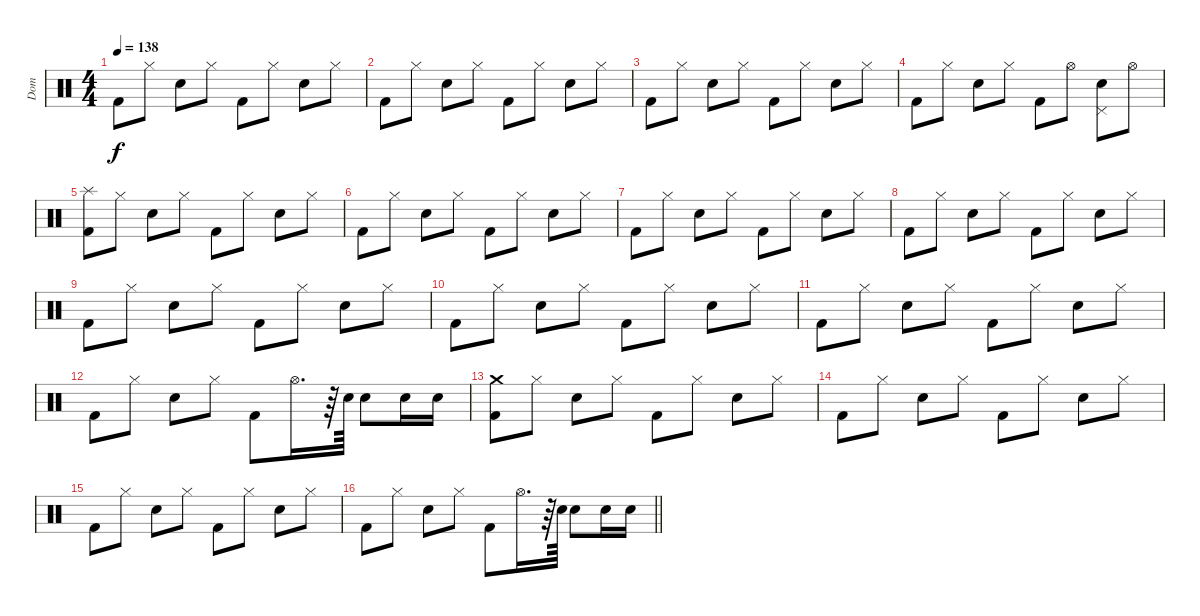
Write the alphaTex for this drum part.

\track ("Dom" "Dom") {instrument percussion}
\staff {score}
\articulation defaults
\ts (4 4)
\tempo 138
\clef neutral
\ks c "Kick (hit) 2".8{dy f} "Hi-Hat (closed)".8 "Electric Snare (hit)".8 "Hi-Hat (closed)".8 "Kick (hit) 2".8 "Hi-Hat (closed)".8 "Electric Snare (hit)".8 "Hi-Hat (closed)".8
|
"Kick (hit) 2".8 "Hi-Hat (closed)".8 "Electric Snare (hit)".8 "Hi-Hat (closed)".8 "Kick (hit) 2".8 "Hi-Hat (closed)".8 "Electric Snare (hit)".8 "Hi-Hat (closed)".8 |
"Kick (hit) 2".8 "Hi-Hat (closed)".8 "Electric Snare (hit)".8 "Hi-Hat (closed)".8 "Kick (hit) 2".8 "Hi-Hat (closed)".8 "Electric Snare (hit)".8 "Hi-Hat (closed)".8 |
"Kick (hit) 2".8 "Hi-Hat (closed)".8 "Electric Snare (hit)".8 "Hi-Hat (closed)".8 "Kick (hit) 2".8 "Hi-Hat (open)".8 ("Pedal Hi-Hat (hit)" "Electric Snare (hit)").8 "Hi-Hat (open)".8 |
("Splash (hit)" "Kick (hit) 2").8 "Hi-Hat (closed)".8 "Electric Snare (hit)".8 "Hi-Hat (closed)".8 "Kick (hit) 2".8 "Hi-Hat (closed)".8 "Electric Snare (hit)".8 "Hi-Hat (closed)".8 |
"Kick (hit) 2".8 "Hi-Hat (closed)".8 "Electric Snare (hit)".8 "Hi-Hat (closed)".8 "Kick (hit) 2".8 "Hi-Hat (closed)".8 "Electric Snare (hit)".8 "Hi-Hat (closed)".8 |
"Kick (hit) 2".8 "Hi-Hat (closed)".8 "Electric Snare (hit)".8 "Hi-Hat (closed)".8 "Kick (hit) 2".8 "Hi-Hat (closed)".8 "Electric Snare (hit)".8 "Hi-Hat (closed)".8 |
"Kick (hit) 2".8 "Hi-Hat (closed)".8 "Electric Snare (hit)".8 "Hi-Hat (closed)".8 "Kick (hit) 2".8 "Hi-Hat (closed)".8 "Electric Snare (hit)".8 "Hi-Hat (closed)".8 |
"Kick (hit) 2".8 "Hi-Hat (closed)".8 "Electric Snare (hit)".8 "Hi-Hat (closed)".8 "Kick (hit) 2".8 "Hi-Hat (closed)".8 "Electric Snare (hit)".8 "Hi-Hat (closed)".8 |
"Kick (hit) 2".8 "Hi-Hat (closed)".8 "Electric Snare (hit)".8 "Hi-Hat (closed)".8 "Kick (hit) 2".8 "Hi-Hat (closed)".8 "Electric Snare (hit)".8 "Hi-Hat (closed)".8 |
"Kick (hit) 2".8 "Hi-Hat (closed)".8 "Electric Snare (hit)".8 "Hi-Hat (closed)".8 "Kick (hit) 2".8 "Hi-Hat (closed)".8 "Electric Snare (hit)".8 "Hi-Hat (closed)".8 |
"Kick (hit) 2".8 "Hi-Hat (closed)".8 "Electric Snare (hit)".8 "Hi-Hat (closed)".8 "Kick (hit) 2".8 "Hi-Hat (open)".16{d} r.64 "Electric Snare (hit)".64 "Electric Snare (hit)".8 "Electric Snare (hit)".16 "Electric Snare (hit)".16 |
("Crash medium (hit)" "Kick (hit) 2").8 "Hi-Hat (closed)".8 "Electric Snare (hit)".8 "Hi-Hat (closed)".8 "Kick (hit) 2".8 "Hi-Hat (closed)".8 "Electric Snare (hit)".8 "Hi-Hat (closed)".8 |
"Kick (hit) 2".8 "Hi-Hat (closed)".8 "Electric Snare (hit)".8 "Hi-Hat (closed)".8 "Kick (hit) 2".8 "Hi-Hat (closed)".8 "Electric Snare (hit)".8 "Hi-Hat (closed)".8 |
"Kick (hit) 2".8 "Hi-Hat (closed)".8 "Electric Snare (hit)".8 "Hi-Hat (closed)".8 "Kick (hit) 2".8 "Hi-Hat (closed)".8 "Electric Snare (hit)".8 "Hi-Hat (closed)".8 |
\barLineRight lightlight "Kick (hit) 2".8 "Hi-Hat (closed)".8 "Electric Snare (hit)".8 "Hi-Hat (closed)".8 "Kick (hit) 2".8 "Hi-Hat (open)".16{d}
r.64 "Electric Snare (hit)".64 "Electric Snare (hit)".8 "Electric Snare (hit)".16 "Electric Snare (hit)".16
